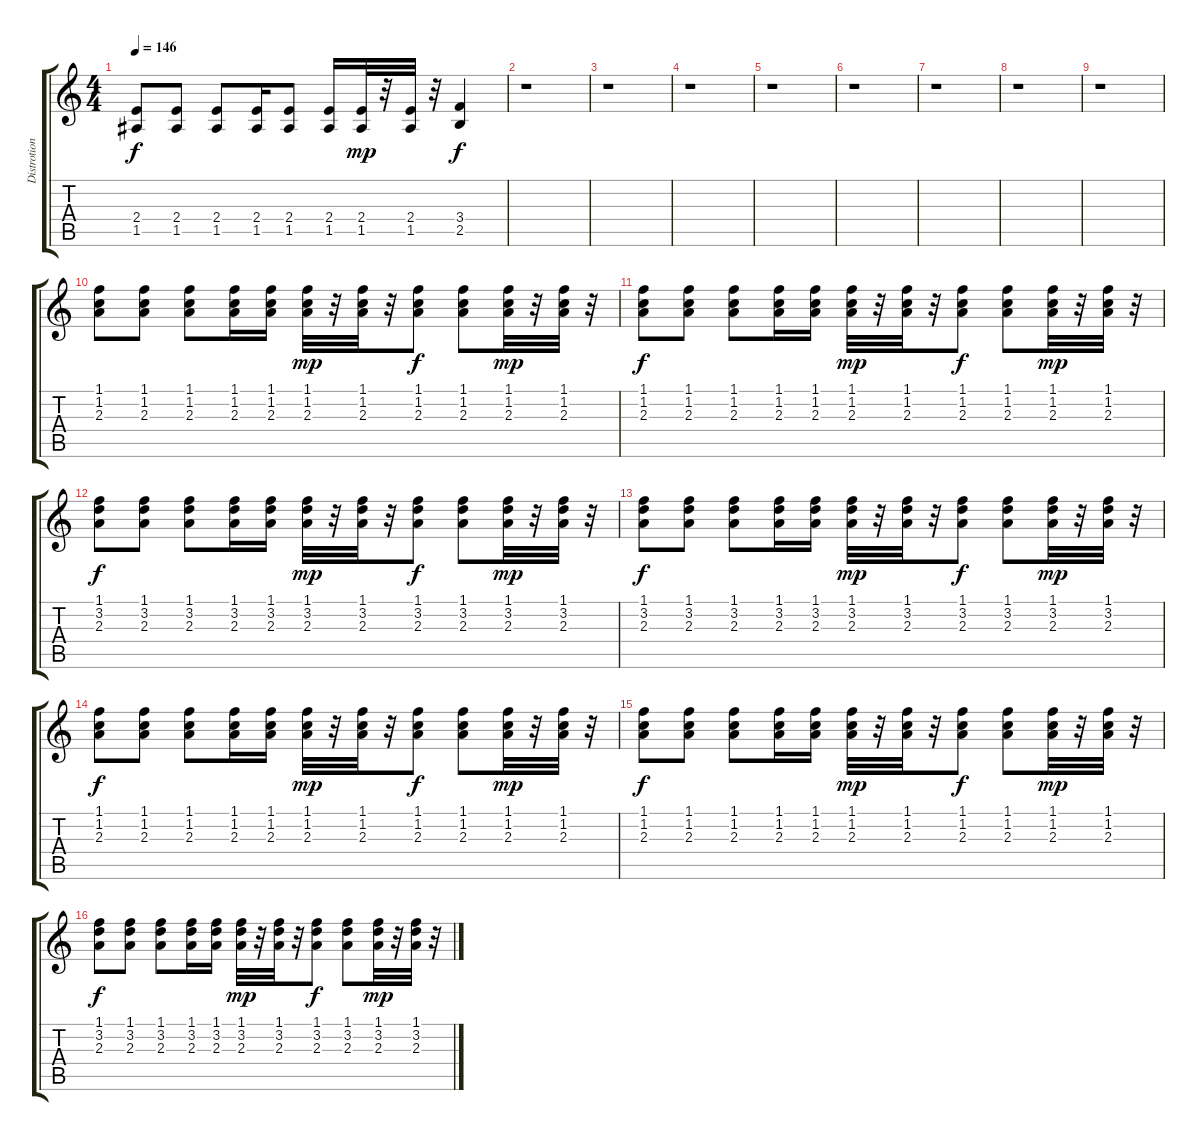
\track ("Distrotion Guitar" "Distrotion") {instrument distortionguitar}
\staff {score tabs}
\tuning (E4 B3 G3 D3 A2 E2) {hide}
\ts (4 4)
\tempo 146
\clef g2
\ks c
(2.4 1.5).8{dy f} (2.4 1.5).8 (2.4 1.5).8 (2.4 1.5).16 (2.4 1.5).8 (2.4 1.5).16 (2.4 1.5).32{dy mp} r.32 (2.4 1.5).32 r.32 (3.4 2.5).4{dy f} |
r.1 |
r.1 |
r.1 |
r.1 |
r.1 |
r.1 |
r.1 |
r.1 |
(1.1 1.2 2.3).8 (1.1 1.2 2.3).8 (1.1 1.2 2.3).8 (1.1 1.2 2.3).16 (1.1 1.2 2.3).16 (1.1 1.2 2.3).32{dy mp} r.32 (1.1 1.2 2.3).32 r.32 (1.1 1.2 2.3).8{dy f} (1.1 1.2 2.3).8 (1.1 1.2 2.3).32{dy mp} r.32 (1.1 1.2 2.3).32 r.32 |
(1.1 1.2 2.3).8{dy f} (1.1 1.2 2.3).8 (1.1 1.2 2.3).8 (1.1 1.2 2.3).16 (1.1 1.2 2.3).16 (1.1 1.2 2.3).32{dy mp} r.32 (1.1 1.2 2.3).32 r.32 (1.1 1.2 2.3).8{dy f} (1.1 1.2 2.3).8 (1.1 1.2 2.3).32{dy mp} r.32 (1.1 1.2 2.3).32 r.32 |
(1.1 3.2 2.3).8{dy f} (1.1 3.2 2.3).8 (1.1 3.2 2.3).8 (1.1 3.2 2.3).16 (1.1 3.2 2.3).16 (1.1 3.2 2.3).32{dy mp} r.32 (1.1 3.2 2.3).32 r.32 (1.1 3.2 2.3).8{dy f} (1.1 3.2 2.3).8 (1.1 3.2 2.3).32{dy mp} r.32 (1.1 3.2 2.3).32 r.32 |
(1.1 3.2 2.3).8{dy f} (1.1 3.2 2.3).8 (1.1 3.2 2.3).8 (1.1 3.2 2.3).16 (1.1 3.2 2.3).16 (1.1 3.2 2.3).32{dy mp} r.32 (1.1 3.2 2.3).32 r.32 (1.1 3.2 2.3).8{dy f} (1.1 3.2 2.3).8 (1.1 3.2 2.3).32{dy mp} r.32 (1.1 3.2 2.3).32 r.32 |
(1.1 1.2 2.3).8{dy f} (1.1 1.2 2.3).8 (1.1 1.2 2.3).8 (1.1 1.2 2.3).16 (1.1 1.2 2.3).16 (1.1 1.2 2.3).32{dy mp} r.32 (1.1 1.2 2.3).32 r.32 (1.1 1.2 2.3).8{dy f} (1.1 1.2 2.3).8 (1.1 1.2 2.3).32{dy mp} r.32 (1.1 1.2 2.3).32 r.32 |
(1.1 1.2 2.3).8{dy f} (1.1 1.2 2.3).8 (1.1 1.2 2.3).8 (1.1 1.2 2.3).16 (1.1 1.2 2.3).16 (1.1 1.2 2.3).32{dy mp} r.32 (1.1 1.2 2.3).32 r.32 (1.1 1.2 2.3).8{dy f} (1.1 1.2 2.3).8 (1.1 1.2 2.3).32{dy mp} r.32 (1.1 1.2 2.3).32 r.32 |
(1.1 3.2 2.3).8{dy f} (1.1 3.2 2.3).8 (1.1 3.2 2.3).8 (1.1 3.2 2.3).16 (1.1 3.2 2.3).16 (1.1 3.2 2.3).32{dy mp} r.32 (1.1 3.2 2.3).32 r.32 (1.1 3.2 2.3).8{dy f} (1.1 3.2 2.3).8 (1.1 3.2 2.3).32{dy mp} r.32 (1.1 3.2 2.3).32 r.32
